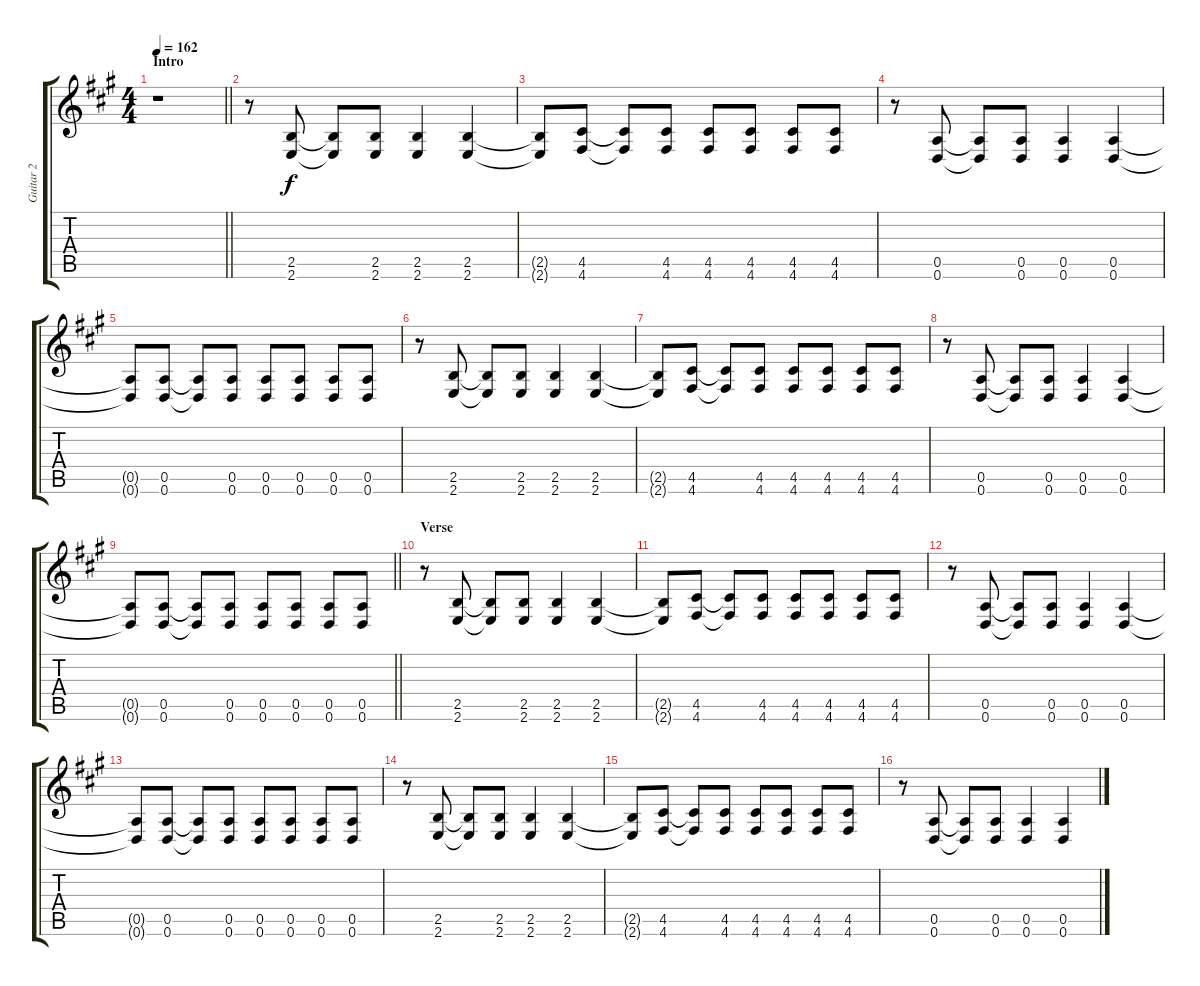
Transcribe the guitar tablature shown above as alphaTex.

\track ("Guitar 2" "Guitar 2") {instrument acousticguitarsteel}
\staff {score tabs}
\tuning (E4 B3 G3 D3 A2 D2) {hide}
\ts (4 4)
\section ("" "Intro")
\tempo 162
\clef g2
\barLineRight lightlight
\ks a
r.1{dy f instrument acousticguitarsteel} |
r.8 (2.5 2.6).8 (2.5{t} 2.6{t}).8 (2.5 2.6).8 (2.5 2.6).4 (2.5 2.6).4 |
(2.5{t} 2.6{t}).8 (4.5 4.6).8 (4.5{t} 4.6{t}).8 (4.5 4.6).8 (4.5 4.6).8 (4.5 4.6).8 (4.5 4.6).8 (4.5 4.6).8 |
r.8 (0.5 0.6).8 (0.5{t} 0.6{t}).8 (0.5 0.6).8 (0.5 0.6).4 (0.5 0.6).4 |
(0.5{t} 0.6{t}).8 (0.5 0.6).8 (0.5{t} 0.6{t}).8 (0.5 0.6).8 (0.5 0.6).8 (0.5 0.6).8 (0.5 0.6).8 (0.5 0.6).8 |
r.8 (2.5 2.6).8 (2.5{t} 2.6{t}).8 (2.5 2.6).8 (2.5 2.6).4 (2.5 2.6).4 |
(2.5{t} 2.6{t}).8 (4.5 4.6).8 (4.5{t} 4.6{t}).8 (4.5 4.6).8 (4.5 4.6).8 (4.5 4.6).8 (4.5 4.6).8 (4.5 4.6).8 |
r.8 (0.5 0.6).8 (0.5{t} 0.6{t}).8 (0.5 0.6).8 (0.5 0.6).4 (0.5 0.6).4 |
\barLineRight lightlight
(0.5{t} 0.6{t}).8 (0.5 0.6).8 (0.5{t} 0.6{t}).8 (0.5 0.6).8 (0.5 0.6).8 (0.5 0.6).8 (0.5 0.6).8 (0.5 0.6).8 |
\section ("" "Verse")
r.8 (2.5 2.6).8 (2.5{t} 2.6{t}).8 (2.5 2.6).8 (2.5 2.6).4 (2.5 2.6).4 |
(2.5{t} 2.6{t}).8 (4.5 4.6).8 (4.5{t} 4.6{t}).8 (4.5 4.6).8 (4.5 4.6).8 (4.5 4.6).8 (4.5 4.6).8 (4.5 4.6).8 |
r.8 (0.5 0.6).8 (0.5{t} 0.6{t}).8 (0.5 0.6).8 (0.5 0.6).4 (0.5 0.6).4 |
(0.5{t} 0.6{t}).8 (0.5 0.6).8 (0.5{t} 0.6{t}).8 (0.5 0.6).8 (0.5 0.6).8 (0.5 0.6).8 (0.5 0.6).8 (0.5 0.6).8 |
r.8 (2.5 2.6).8 (2.5{t} 2.6{t}).8 (2.5 2.6).8 (2.5 2.6).4 (2.5 2.6).4 |
(2.5{t} 2.6{t}).8 (4.5 4.6).8 (4.5{t} 4.6{t}).8 (4.5 4.6).8 (4.5 4.6).8 (4.5 4.6).8 (4.5 4.6).8 (4.5 4.6).8 |
r.8 (0.5 0.6).8 (0.5{t} 0.6{t}).8 (0.5 0.6).8 (0.5 0.6).4 (0.5 0.6).4
